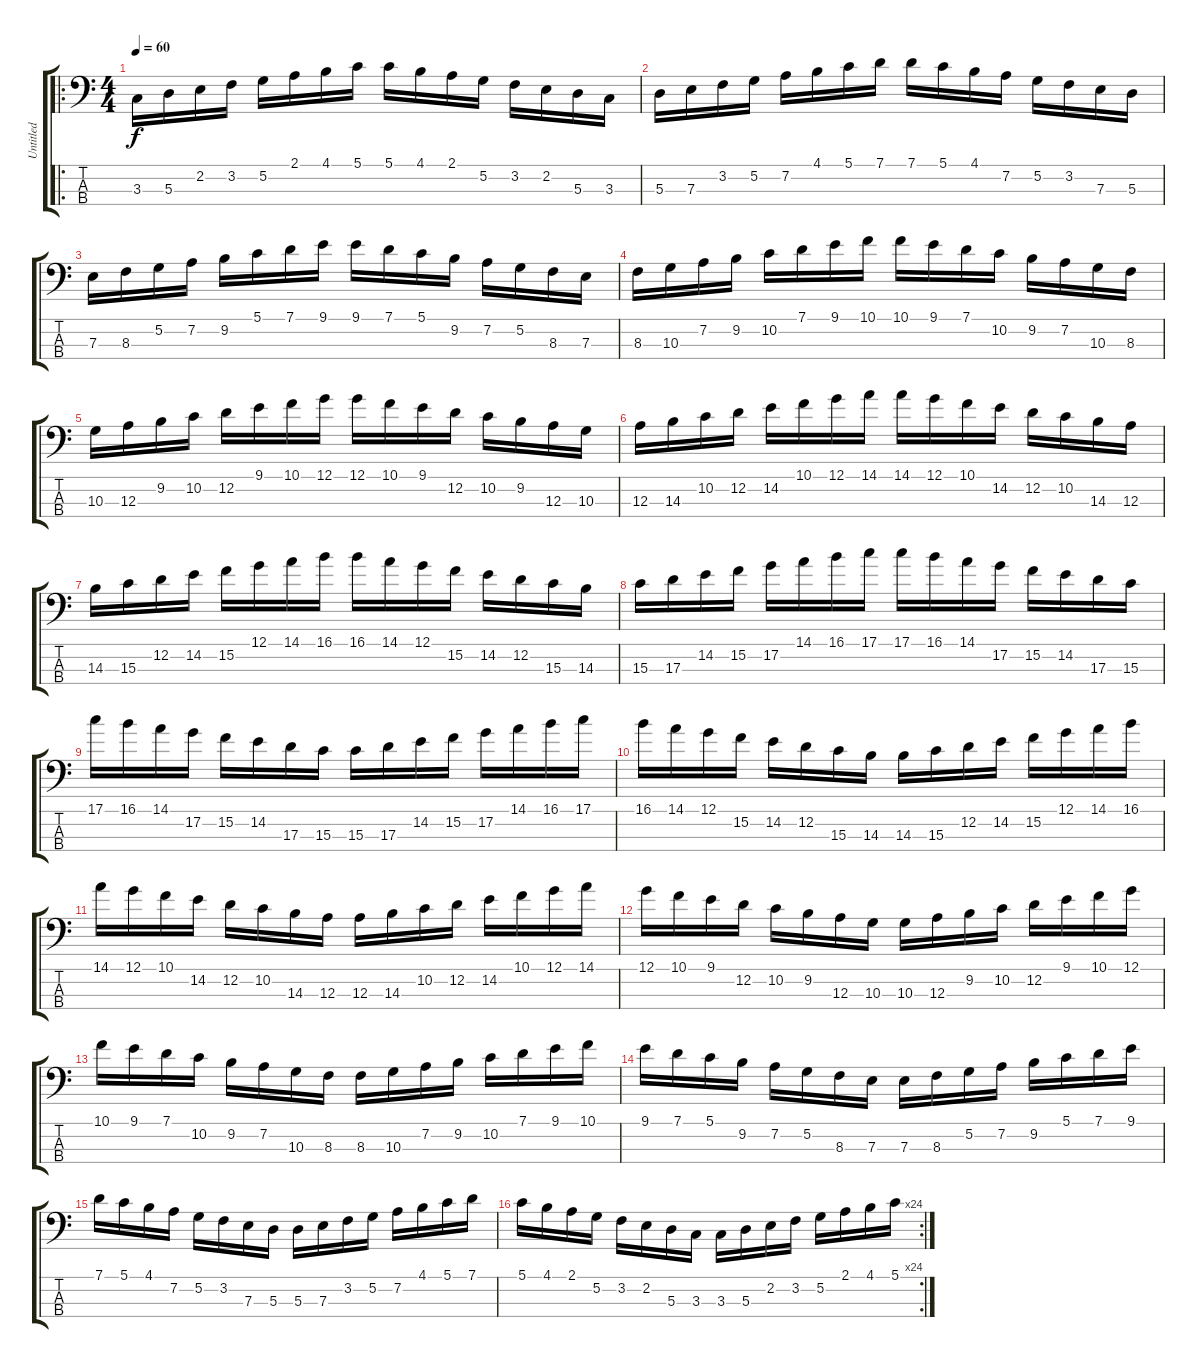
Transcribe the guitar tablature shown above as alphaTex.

\track ("Untitled" "Untitled") {instrument electricbassfinger}
\staff {score tabs}
\tuning (G2 D2 A1 E1) {hide}
\ro
\ts (4 4)
\tempo 60
\clef f4
\ks c
3.3.16{dy f instrument electricbassfinger} 5.3.16 2.2.16 3.2.16 5.2.16 2.1.16 4.1.16 5.1.16 5.1.16 4.1.16 2.1.16 5.2.16 3.2.16 2.2.16 5.3.16 3.3.16 |
5.3.16 7.3.16 3.2.16 5.2.16 7.2.16 4.1.16 5.1.16 7.1.16 7.1.16 5.1.16 4.1.16 7.2.16 5.2.16 3.2.16 7.3.16 5.3.16 |
7.3.16 8.3.16 5.2.16 7.2.16 9.2.16 5.1.16 7.1.16 9.1.16 9.1.16 7.1.16 5.1.16 9.2.16 7.2.16 5.2.16 8.3.16 7.3.16 |
8.3.16 10.3.16 7.2.16 9.2.16 10.2.16 7.1.16 9.1.16 10.1.16 10.1.16 9.1.16 7.1.16 10.2.16 9.2.16 7.2.16 10.3.16 8.3.16 |
10.3.16 12.3.16 9.2.16 10.2.16 12.2.16 9.1.16 10.1.16 12.1.16 12.1.16 10.1.16 9.1.16 12.2.16 10.2.16 9.2.16 12.3.16 10.3.16 |
12.3.16 14.3.16 10.2.16 12.2.16 14.2.16 10.1.16 12.1.16 14.1.16 14.1.16 12.1.16 10.1.16 14.2.16 12.2.16 10.2.16 14.3.16 12.3.16 |
14.3.16 15.3.16 12.2.16 14.2.16 15.2.16 12.1.16 14.1.16 16.1.16 16.1.16 14.1.16 12.1.16 15.2.16 14.2.16 12.2.16 15.3.16 14.3.16 |
15.3.16 17.3.16 14.2.16 15.2.16 17.2.16 14.1.16 16.1.16 17.1.16 17.1.16 16.1.16 14.1.16 17.2.16 15.2.16 14.2.16 17.3.16 15.3.16 |
17.1.16 16.1.16 14.1.16 17.2.16 15.2.16 14.2.16 17.3.16 15.3.16 15.3.16 17.3.16 14.2.16 15.2.16 17.2.16 14.1.16 16.1.16 17.1.16 |
16.1.16 14.1.16 12.1.16 15.2.16 14.2.16 12.2.16 15.3.16 14.3.16 14.3.16 15.3.16 12.2.16 14.2.16 15.2.16 12.1.16 14.1.16 16.1.16 |
14.1.16 12.1.16 10.1.16 14.2.16 12.2.16 10.2.16 14.3.16 12.3.16 12.3.16 14.3.16 10.2.16 12.2.16 14.2.16 10.1.16 12.1.16 14.1.16 |
12.1.16 10.1.16 9.1.16 12.2.16 10.2.16 9.2.16 12.3.16 10.3.16 10.3.16 12.3.16 9.2.16 10.2.16 12.2.16 9.1.16 10.1.16 12.1.16 |
10.1.16 9.1.16 7.1.16 10.2.16 9.2.16 7.2.16 10.3.16 8.3.16 8.3.16 10.3.16 7.2.16 9.2.16 10.2.16 7.1.16 9.1.16 10.1.16 |
9.1.16 7.1.16 5.1.16 9.2.16 7.2.16 5.2.16 8.3.16 7.3.16 7.3.16 8.3.16 5.2.16 7.2.16 9.2.16 5.1.16 7.1.16 9.1.16 |
7.1.16 5.1.16 4.1.16 7.2.16 5.2.16 3.2.16 7.3.16 5.3.16 5.3.16 7.3.16 3.2.16 5.2.16 7.2.16 4.1.16 5.1.16 7.1.16 |
\rc 24
5.1.16 4.1.16 2.1.16 5.2.16 3.2.16 2.2.16 5.3.16 3.3.16 3.3.16 5.3.16 2.2.16 3.2.16 5.2.16 2.1.16 4.1.16 5.1.16
